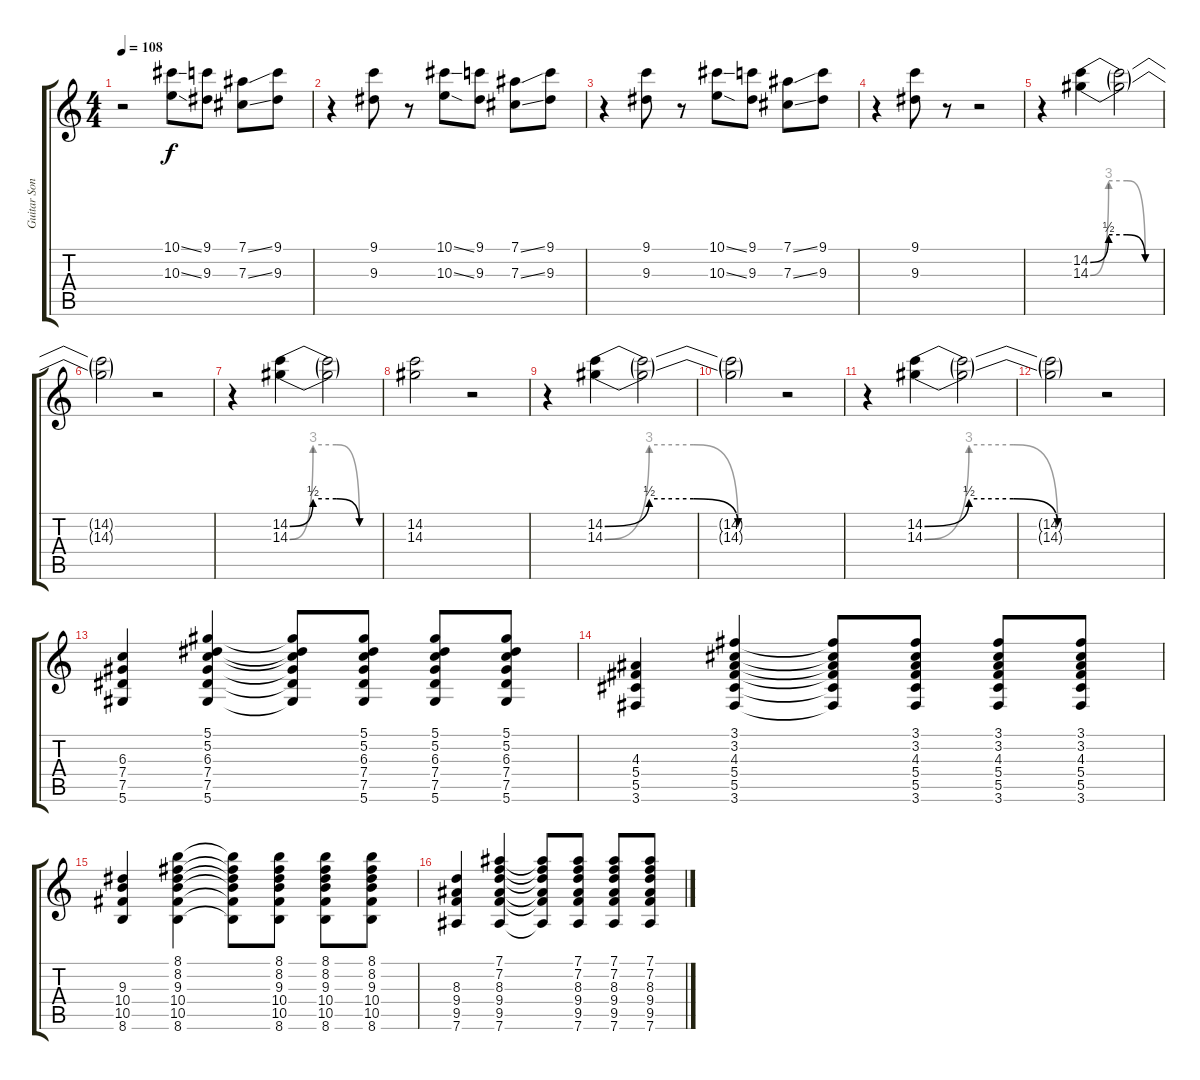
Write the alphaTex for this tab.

\track ("Guitar Son clair" "Guitar Son") {instrument electricguitarclean}
\staff {score tabs}
\tuning (Eb4 Bb3 Gb3 Db3 Ab2 Eb2) {hide}
\ts (4 4)
\tempo 108
\clef g2
\ks c
r.2{dy f} (10.1{ss} 10.3{ss}).8 (9.1 9.3).8 (7.1{ss} 7.3{ss}).8 (9.1 9.3).8 |
r.4 (9.1 9.3).8 r.8 (10.1{ss} 10.3{ss}).8 (9.1 9.3).8 (7.1{ss} 7.3{ss}).8 (9.1 9.3).8 |
r.4 (9.1 9.3).8 r.8 (10.1{ss} 10.3{ss}).8 (9.1 9.3).8 (7.1{ss} 7.3{ss}).8 (9.1 9.3).8 |
r.4 (9.1 9.3).8 r.8 r.2 |
r.4 (14.2{be (custom 0 0 15 2 30 2 45 0 60 0)} 14.3{be (custom 0 0 15 12 30 12 45 0 60 0)}).4 (14.2{t} 14.3{t}).2 |
(14.2{t} 14.3{t}).2 r.2 |
r.4 (14.2{be (custom 0 0 15 2 30 2 45 0 60 0)} 14.3{be (custom 0 0 15 12 30 12 45 0 60 0)}).4 (14.2{t} 14.3{t}).2 |
(14.2 14.3).2 r.2 |
r.4 (14.2{be (custom 0 0 15 2 30 2 45 0 60 0)} 14.3{be (custom 0 0 15 12 30 12 45 0 60 0)}).4 (14.2{t} 14.3{t}).2 |
(14.2{t} 14.3{t}).2 r.2 |
r.4 (14.2{be (custom 0 0 15 2 30 2 45 0 60 0)} 14.3{be (custom 0 0 15 12 30 12 45 0 60 0)}).4 (14.2{t} 14.3{t}).2 |
(14.2{t} 14.3{t}).2 r.2 |
(6.3 7.4 7.5 5.6).4 (5.1 5.2 6.3 7.4 7.5 5.6).4 (5.1{t} 5.2{t} 6.3{t} 7.4{t} 7.5{t} 5.6{t}).8 (5.1 5.2 6.3 7.4 7.5 5.6).8 (5.1 5.2 6.3 7.4 7.5 5.6).8 (5.1 5.2 6.3 7.4 7.5 5.6).8 |
(4.3 5.4 5.5 3.6).4 (3.1 3.2 4.3 5.4 5.5 3.6).4 (3.1{t} 3.2{t} 4.3{t} 5.4{t} 5.5{t} 3.6{t}).8 (3.1 3.2 4.3 5.4 5.5 3.6).8 (3.1 3.2 4.3 5.4 5.5 3.6).8 (3.1 3.2 4.3 5.4 5.5 3.6).8 |
(9.3 10.4 10.5 8.6).4 (8.1 8.2 9.3 10.4 10.5 8.6).4 (8.1{t} 8.2{t} 9.3{t} 10.4{t} 10.5{t} 8.6{t}).8 (8.1 8.2 9.3 10.4 10.5 8.6).8 (8.1 8.2 9.3 10.4 10.5 8.6).8 (8.1 8.2 9.3 10.4 10.5 8.6).8 |
(8.3 9.4 9.5 7.6).4 (7.1 7.2 8.3 9.4 9.5 7.6).4 (7.1{t} 7.2{t} 8.3{t} 9.4{t} 9.5{t} 7.6{t}).8 (7.1 7.2 8.3 9.4 9.5 7.6).8 (7.1 7.2 8.3 9.4 9.5 7.6).8 (7.1 7.2 8.3 9.4 9.5 7.6).8
